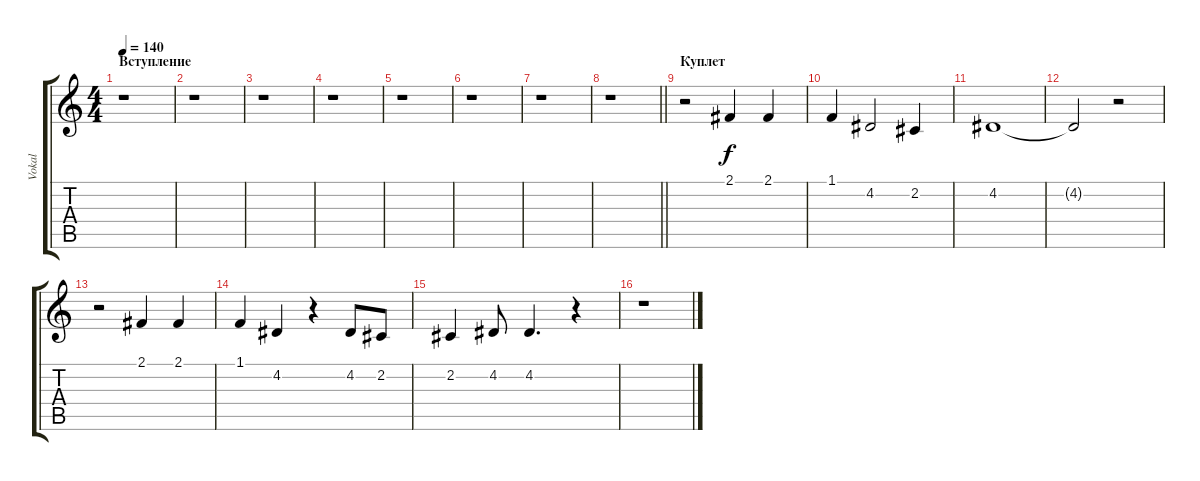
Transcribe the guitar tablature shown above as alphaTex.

\track ("Vokal" "Vokal") {instrument lead6voice}
\staff {score tabs}
\tuning (E4 B3 G3 D3 A2 E2) {hide}
\ts (4 4)
\section ("" "Вступление")
\tempo 140
\clef g2
\ks c
r.1{dy f instrument lead6voice} |
r.1 |
r.1 |
r.1 |
r.1 |
r.1 |
r.1 |
\barLineRight lightlight
r.1 |
\section ("" "Куплет")
r.2 2.1.4 2.1.4 |
1.1.4 4.2.2 2.2.4 |
4.2.1 |
4.2{t}.2 r.2 |
r.2 2.1.4 2.1.4 |
1.1.4 4.2.4 r.4 4.2.8 2.2.8 |
2.2.4 4.2.8 4.2.4{d} r.4 |
r.1
